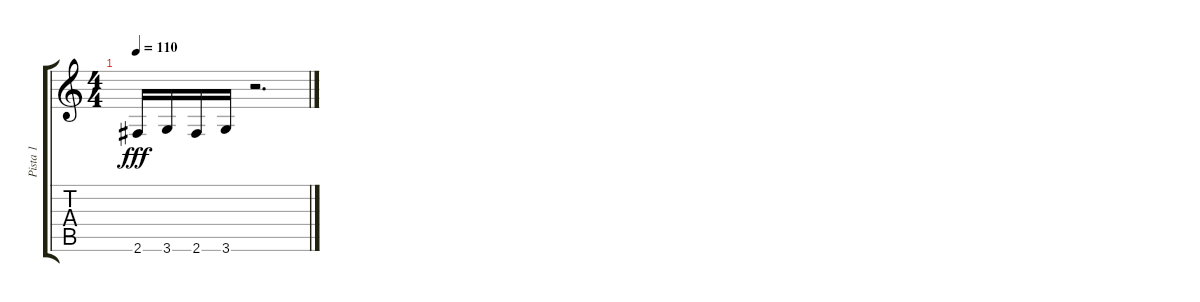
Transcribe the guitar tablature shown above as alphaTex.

\track ("Pista 1" "Pista 1") {instrument acousticguitarnylon}
\staff {score tabs}
\tuning (E4 B3 G3 D3 A2 E2) {hide}
\ts (4 4)
\tempo 110
\clef g2
\ks c
2.6.16{dy fff} 3.6.16 2.6.16 3.6.16 r.2{d}
